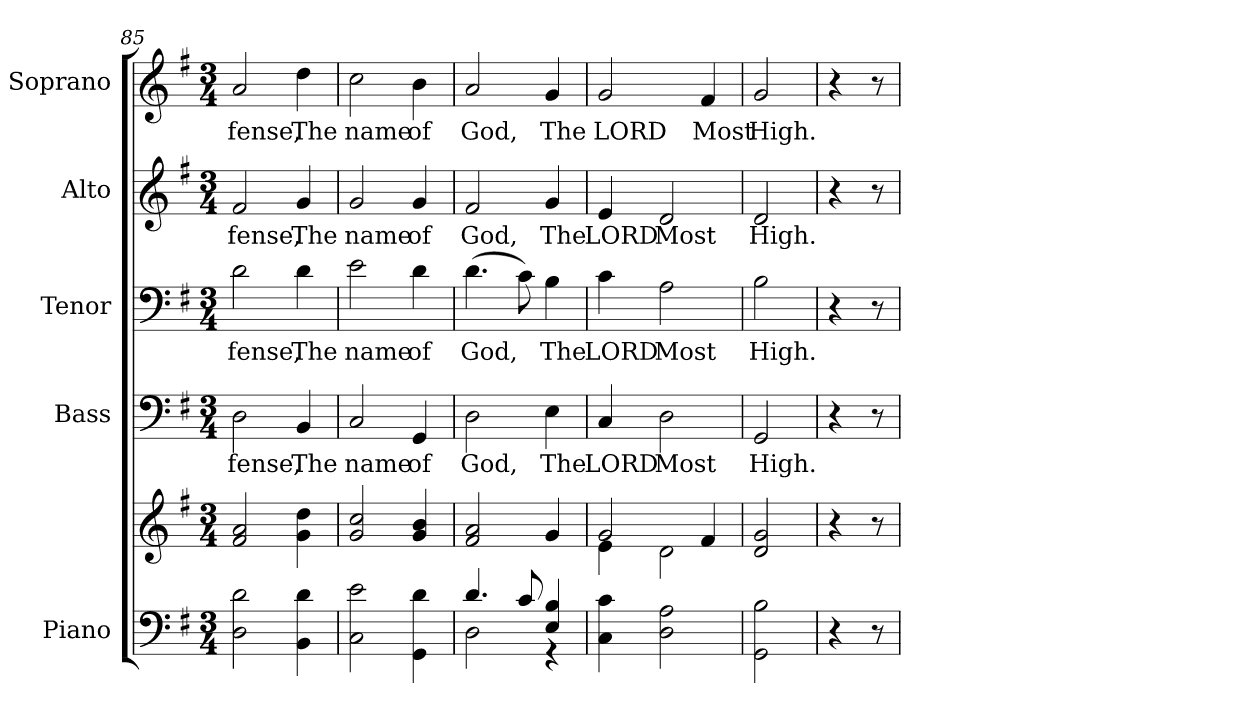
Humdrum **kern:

**kern	**kern	**kern	**text	**kern	**text	**kern	**text	**kern	**text
*part5	*part5	*part4	*part4	*part3	*part3	*part2	*part2	*part1	*part1
*staff6	*staff5	*staff4	*staff4	*staff3	*staff3	*staff2	*staff2	*staff1	*staff1
*I"Piano	*	*I"Bass	*	*I"Tenor	*	*I"Alto	*	*I"Soprano	*
*I'Pno.	*	*I'B.	*	*I'T.	*	*I'A.	*	*I'S.	*
!!LO:PB:g=z
*clefF4	*clefG2	*clefF4	*	*clefF4	*	*clefG2	*	*clefG2	*
*k[f#]	*k[f#]	*k[f#]	*	*k[f#]	*	*k[f#]	*	*k[f#]	*
*G:	*G:	*G:	*	*G:	*	*G:	*	*G:	*
*M3/4	*M3/4	*M3/4	*	*M3/4	*	*M3/4	*	*M3/4	*
=85	=85	=85	=85	=85	=85	=85	=85	=85	=85
!	!	!	!LO:LY:b:color=#000000	!	!	!	!	!	!
!	!	!	!	!	!LO:LY:b:color=#000000	!	!	!	!
!	!	!	!	!	!	!	!LO:LY:b:color=#000000	!	!
!	!	!	!	!	!	!	!	!	!LO:LY:b:color=#000000
2Di\ 2di	2f#i/ 2ai	2Di\	-fense,	2di\	-fense,	2f#i/	-fense,	2ai/	-fense,
!	!	!	!LO:LY:b:color=#000000	!	!	!	!	!	!
!	!	!	!	!	!LO:LY:b:color=#000000	!	!	!	!
!	!	!	!	!	!	!	!LO:LY:b:color=#000000	!	!
!	!	!	!	!	!	!	!	!	!LO:LY:b:color=#000000
4BBi\ 4di	4gi\ 4ddi	4BBi/	The	4di\	The	4gi/	The	4ddi\	The
=86	=86	=86	=86	=86	=86	=86	=86	=86	=86
!	!	!	!LO:LY:b:color=#000000	!	!	!	!	!	!
!	!	!	!	!	!LO:LY:b:color=#000000	!	!	!	!
!	!	!	!	!	!	!	!LO:LY:b:color=#000000	!	!
!	!	!	!	!	!	!	!	!	!LO:LY:b:color=#000000
2Ci\ 2ei	2gi/ 2cci	2Ci/	name	2ei\	name	2gi/	name	2cci\	name
!	!	!	!LO:LY:b:color=#000000	!	!	!	!	!	!
!	!	!	!	!	!LO:LY:b:color=#000000	!	!	!	!
!	!	!	!	!	!	!	!LO:LY:b:color=#000000	!	!
!	!	!	!	!	!	!	!	!	!LO:LY:b:color=#000000
4GGi\ 4di	4gi/ 4bi	4GGi/	of	4di\	of	4gi/	of	4bi\	of
!!LO:PB:g=z
=87	=87	=87	=87	=87	=87	=87	=87	=87	=87
*^	*	*	*	*	*	*	*	*	*
!	!	!	!	!LO:LY:b:color=#000000	!	!	!	!	!	!
!	!	!	!	!	!	!LO:LY:b:color=#000000	!	!	!	!
!	!	!	!	!	!	!	!	!LO:LY:b:color=#000000	!	!
!	!	!	!	!	!	!	!	!	!	!LO:LY:b:color=#000000
4.di/	2Di\	2f#i/ 2ai	2Di\	God,	(4.di\	God,	2f#i/	God,	2ai/	God,
8ci/	.	.	.	.	8ci\)	.	.	.	.	.
!	!	!	!	!LO:LY:b:color=#000000	!	!	!	!	!	!
!	!	!	!	!	!	!LO:LY:b:color=#000000	!	!	!	!
!	!	!	!	!	!	!	!	!LO:LY:b:color=#000000	!	!
!	!	!	!	!	!	!	!	!	!	!LO:LY:b:color=#000000
4Ei/ 4Bi	4r	4gi/	4Ei\	The	4Bi\	The	4gi/	The	4gi/	The
*v	*v	*	*	*	*	*	*	*	*	*
=88	=88	=88	=88	=88	=88	=88	=88	=88	=88
*	*^	*	*	*	*	*	*	*	*
*^	*	*	*	*	*	*	*	*	*	*
!	!	!	!	!	!LO:LY:b:color=#000000	!	!	!	!	!	!
*v	*v	*	*	*	*	*	*	*	*	*	*
*^	*	*	*	*	*	*	*	*	*	*
!	!	!	!	!	!	!	!LO:LY:b:color=#000000	!	!	!	!
*v	*v	*	*	*	*	*	*	*	*	*	*
*^	*	*	*	*	*	*	*	*	*	*
!	!	!	!	!	!	!	!	!	!LO:LY:b:color=#000000	!	!
*v	*v	*	*	*	*	*	*	*	*	*	*
*^	*	*	*	*	*	*	*	*	*	*
!	!	!	!	!	!	!	!	!	!	!	!LO:LY:b:color=#000000
*v	*v	*	*	*	*	*	*	*	*	*	*
4Ci\ 4ci	2gi/	4ei\	4Ci/	LORD	4ci\	LORD	4ei/	LORD	2gi/	LORD
!	!	!	!	!LO:LY:b:color=#000000	!	!	!	!	!	!
!	!	!	!	!	!	!LO:LY:b:color=#000000	!	!	!	!
!	!	!	!	!	!	!	!	!LO:LY:b:color=#000000	!	!
2Di\ 2Ai	.	2di\	2Di\	Most	2Ai\	Most	2di/	Most	.	.
!	!	!	!	!	!	!	!	!	!	!LO:LY:b:color=#000000
.	4f#i/	.	.	.	.	.	.	.	4f#i/	Most
*	*v	*v	*	*	*	*	*	*	*	*
!!LO:PB:g=z
=89	=89	=89	=89	=89	=89	=89	=89	=89	=89
!	!	!	!LO:LY:b:color=#000000	!	!	!	!	!	!
!	!	!	!	!	!LO:LY:b:color=#000000	!	!	!	!
!	!	!	!	!	!	!	!LO:LY:b:color=#000000	!	!
!	!	!	!	!	!	!	!	!	!LO:LY:b:color=#000000
2GGi\ 2Bi	2di/ 2gi	2GGi/	High.	2Bi\	High.	2di/	High.	2gi/	High.
=90	=90	=90	=90	=90	=90	=90	=90	=90	=90
4r	4r	4r	.	4r	.	4r	.	4r	.
8r	8r	8r	.	8r	.	8r	.	8r	.
=	=	=	=	=	=	=	=	=	=
*-	*-	*-	*-	*-	*-	*-	*-	*-	*-
